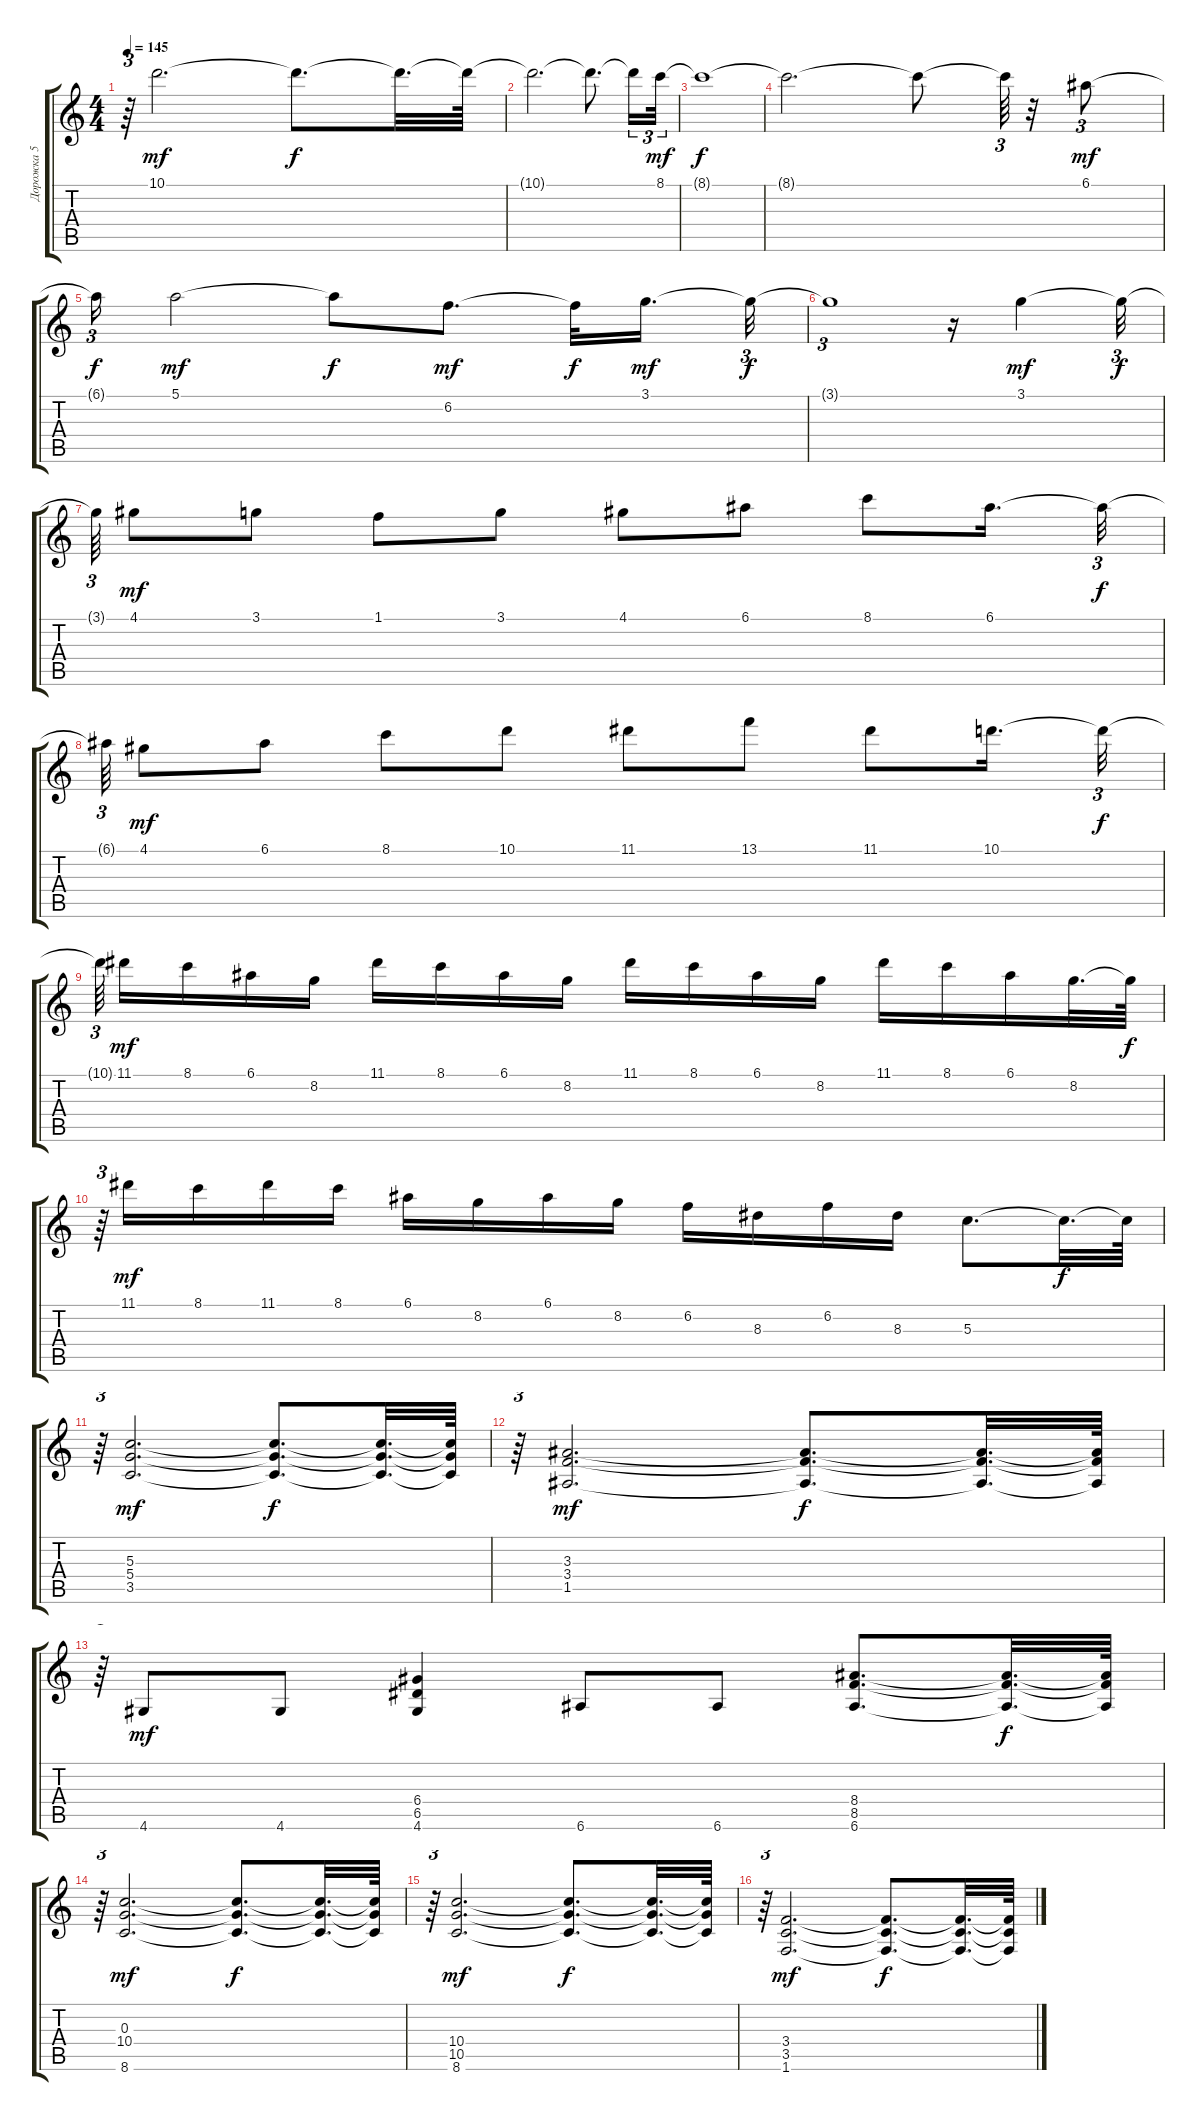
\track ("Дорожка 5" "Дорожка 5") {instrument distortionguitar}
\staff {score tabs}
\tuning (E4 B3 G3 D3 A2 E2) {hide}
\ts (4 4)
\tempo 145
\clef g2
\ks c
r.64{tu (3 2) dy f} 10.1.2{d dy mf} 10.1{t}.8{d dy f} 10.1{t}.32{d} 10.1{t}.64 |
10.1{t}.2{d} 10.1{t}.8{d} 10.1{t}.16{tu (3 2)} 8.1.32{tu (3 2) dy mf} |
8.1{t}.1{dy f} |
8.1{t}.2{d} 8.1{t}.8 8.1{t}.64{tu (3 2)} r.32 6.1.8{tu (3 2) dy mf} |
6.1{t}.16{tu (3 2) dy f} 5.1.2{dy mf} 5.1{t}.8{dy f} 6.2.8{d dy mf} 6.2{t}.32{dy f} 3.1.16{d dy mf beam splitsecondary} 3.1{t}.32{tu (3 2) dy f} |
3.1{t}.1{tu (3 2)} r.16 3.1.4{dy mf} 3.1{t}.32{tu (3 2) dy f} |
3.1{t}.64{tu (3 2)} 4.1.8{dy mf} 3.1.8 1.1.8 3.1.8 4.1.8 6.1.8 8.1.8 6.1.16{d} 6.1{t}.32{tu (3 2) dy f} |
6.1{t}.64{tu (3 2)} 4.1.8{dy mf} 6.1.8 8.1.8 10.1.8 11.1.8 13.1.8 11.1.8 10.1.16{d} 10.1{t}.32{tu (3 2) dy f} |
10.1{t}.64{tu (3 2) beam splitsecondary} 11.1.16{dy mf} 8.1.16 6.1.16 8.2.16 11.1.16 8.1.16 6.1.16 8.2.16 11.1.16 8.1.16 6.1.16 8.2.16 11.1.16 8.1.16 6.1.16 8.2.32{d} 8.2{t}.64{dy f} |
r.64{tu (3 2)} 11.1.16{dy mf} 8.1.16 11.1.16 8.1.16 6.1.16 8.2.16 6.1.16 8.2.16 6.2.16 8.3.16 6.2.16 8.3.16 5.3.8{d} 5.3{t}.32{d dy f} 5.3{t}.64 |
r.64{tu (3 2)} (5.3 5.4 3.5).2{d dy mf} (5.3{t} 5.4{t} 3.5{t}).8{d dy f} (5.3{t} 5.4{t} 3.5{t}).32{d} (5.3{t} 5.4{t} 3.5{t}).64 |
r.64{tu (3 2)} (3.3 3.4 1.5).2{d dy mf} (3.3{t} 3.4{t} 1.5{t}).8{d dy f} (3.3{t} 3.4{t} 1.5{t}).32{d} (3.3{t} 3.4{t} 1.5{t}).64 |
r.64{tu (3 2)} 4.6.8{dy mf} 4.6.8 (6.4 6.5 4.6).4 6.6.8 6.6.8 (8.4 8.5 6.6).8{d} (8.4{t} 8.5{t} 6.6{t}).32{d dy f} (8.4{t} 8.5{t} 6.6{t}).64 |
r.64{tu (3 2)} (0.3 10.4 8.6).2{d dy mf} (0.3{t} 10.4{t} 8.6{t}).8{d dy f} (0.3{t} 10.4{t} 8.6{t}).32{d} (0.3{t} 10.4{t} 8.6{t}).64 |
r.64{tu (3 2)} (10.4 10.5 8.6).2{d dy mf} (10.4{t} 10.5{t} 8.6{t}).8{d dy f} (10.4{t} 10.5{t} 8.6{t}).32{d} (10.4{t} 10.5{t} 8.6{t}).64 |
r.64{tu (3 2)} (3.4 3.5 1.6).2{d dy mf} (3.4{t} 3.5{t} 1.6{t}).8{d dy f} (3.4{t} 3.5{t} 1.6{t}).32{d} (3.4{t} 3.5{t} 1.6{t}).64
